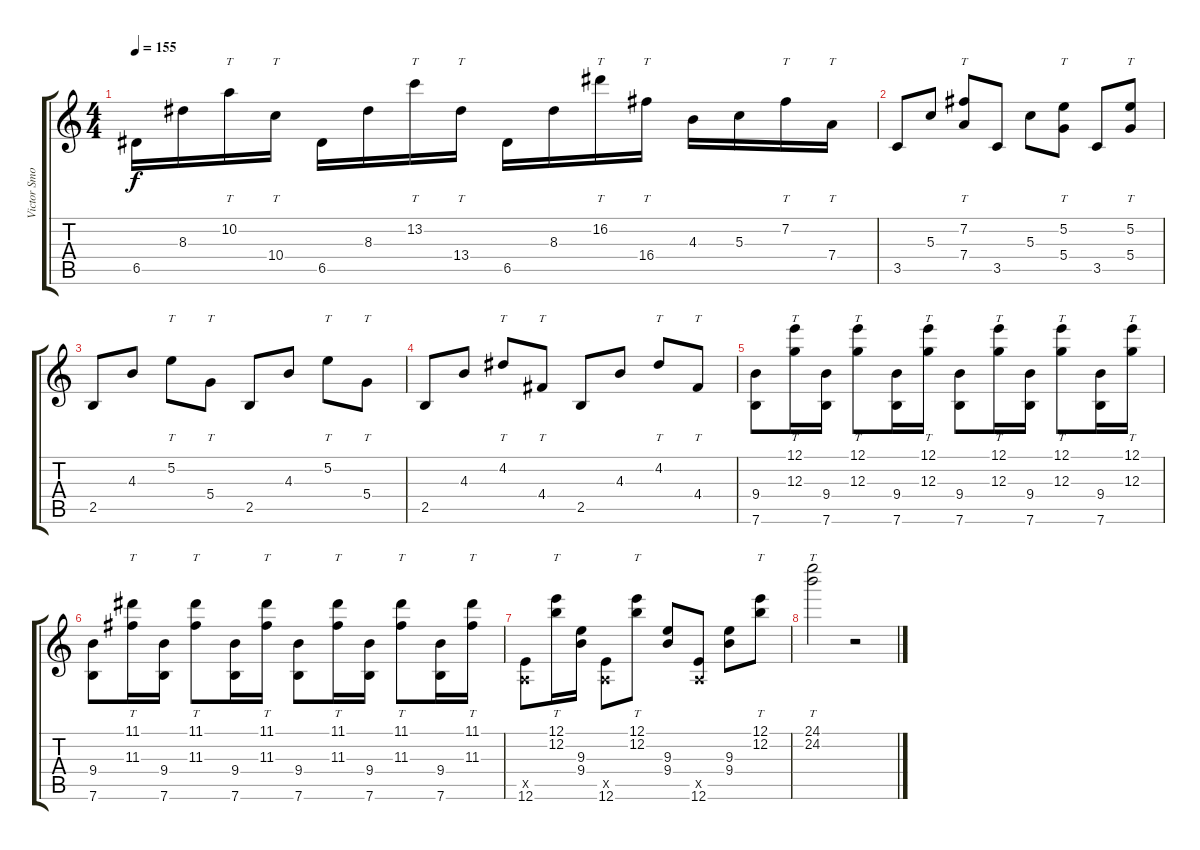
\track ("Victor Smolski" "Victor Smo") {instrument acousticguitarsteel}
\staff {score tabs}
\tuning (E4 B3 G3 D3 A2 E2) {hide}
\ts (4 4)
\tempo 155
\clef g2
\ks c
6.5.16{dy f} 8.3.16 10.2.16{tt} 10.4.16{tt} 6.5.16 8.3.16 13.2.16{tt} 13.4.16{tt} 6.5.16 8.3.16 16.2.16{tt} 16.4.16{tt} 4.3.16 5.3.16 7.2.16{tt} 7.4.16{tt} |
3.5.8 5.3.8 (7.2 7.4).8{tt} 3.5.8 5.3.8 (5.2 5.4).8{tt} 3.5.8 (5.2 5.4).8{tt} |
2.5.8 4.3.8 5.2.8{tt} 5.4.8{tt} 2.5.8 4.3.8 5.2.8{tt} 5.4.8{tt} |
2.5.8 4.3.8 4.2.8{tt} 4.4.8{tt} 2.5.8 4.3.8 4.2.8{tt} 4.4.8{tt} |
(9.4 7.6).8 (12.1 12.3).16{tt} (9.4 7.6).16 (12.1 12.3).8{tt} (9.4 7.6).16 (12.1 12.3).16{tt} (9.4 7.6).8 (12.1 12.3).16{tt} (9.4 7.6).16 (12.1 12.3).8{tt} (9.4 7.6).16 (12.1 12.3).16{tt} |
(9.4 7.6).8 (11.1 11.3).16{tt} (9.4 7.6).16 (11.1 11.3).8{tt} (9.4 7.6).16 (11.1 11.3).16{tt} (9.4 7.6).8 (11.1 11.3).16{tt} (9.4 7.6).16 (11.1 11.3).8{tt} (9.4 7.6).16 (11.1 11.3).16{tt} |
(0.5{x} 12.6).8 (12.1 12.2).16{tt} (9.3 9.4).16 (0.5{x} 12.6).8 (12.1 12.2).8{tt} (9.3 9.4).8 (0.5{x} 12.6).8 (9.3 9.4).8 (12.1 12.2).8{tt} |
(24.1 24.2).2{tt} r.2
